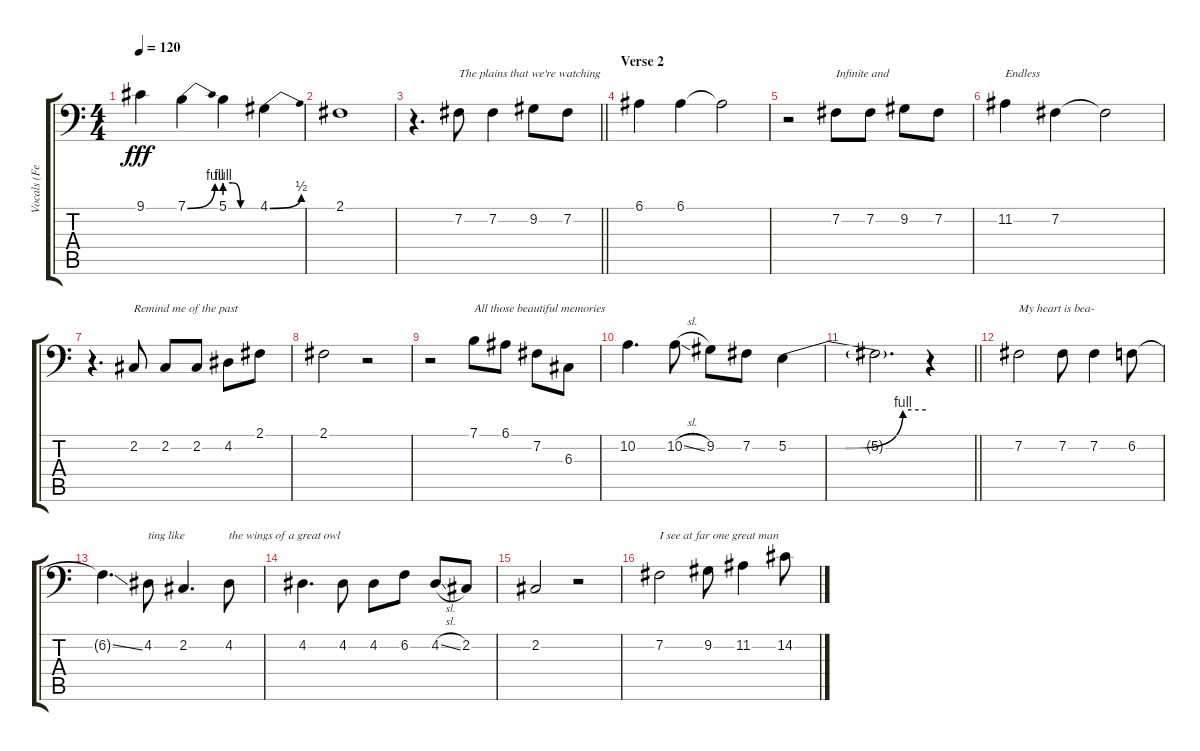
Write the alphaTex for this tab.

\track ("Vocals (Felix Vaillancourt)" "Vocals (Fe") {instrument lead2sawtooth}
\staff {score tabs}
\tuning (E3 B2 G2 D2 A1 E1) {hide}
\ts (4 4)
\tempo 120
\clef f4
\ks c
9.1.4{dy fff} 7.1{be (bend 0 0 60 4)}.4 5.1{be (custom 0 4 15 4 30 0 60 0)}.4 4.1{be (bend 0 0 60 2)}.4 |
2.1.1 |
\barLineRight lightlight
r.4{d} 7.2.8{txt "The plains that we're watching"} 7.2.4 9.2.8 7.2.8 |
\section ("" "Verse 2")
6.1.4 6.1.4 6.1{t}.2 |
r.2 7.2.8{txt "Infinite and"} 7.2.8 9.2.8 7.2.8 |
11.2.4{txt "Endless"} 7.2.4 7.2{t}.2 |
r.4{d} 2.2.8{txt "Remind me of the past"} 2.2.8 2.2.8 4.2.8 2.1.8 |
2.1.2 r.2 |
r.2 7.1.8{txt "All those beautiful memories"} 6.1.8 7.2.8 6.3.8 |
10.2.4{d} 10.2{sl}.8 9.2.8 7.2.8 5.2{be (custom 0 0 25 0 50 4 60 4)}.4 |
\barLineRight lightlight
5.2{t}.2{d} r.4 |
7.2.2{txt "My heart is bea-"} 7.2.8 7.2.4 6.2.8 |
6.2{ss t}.4{d} 4.2.8{txt "ting like"} 2.2.4{d} 4.2.8{txt "the wings of a great owl"} |
4.2.4{d} 4.2.8 4.2.8 6.2.8 4.2{sl}.8 2.2.8 |
2.2.2 r.2 |
7.2.2{txt "I see at far one great man"} 9.2.8 11.2.4 14.2.8
